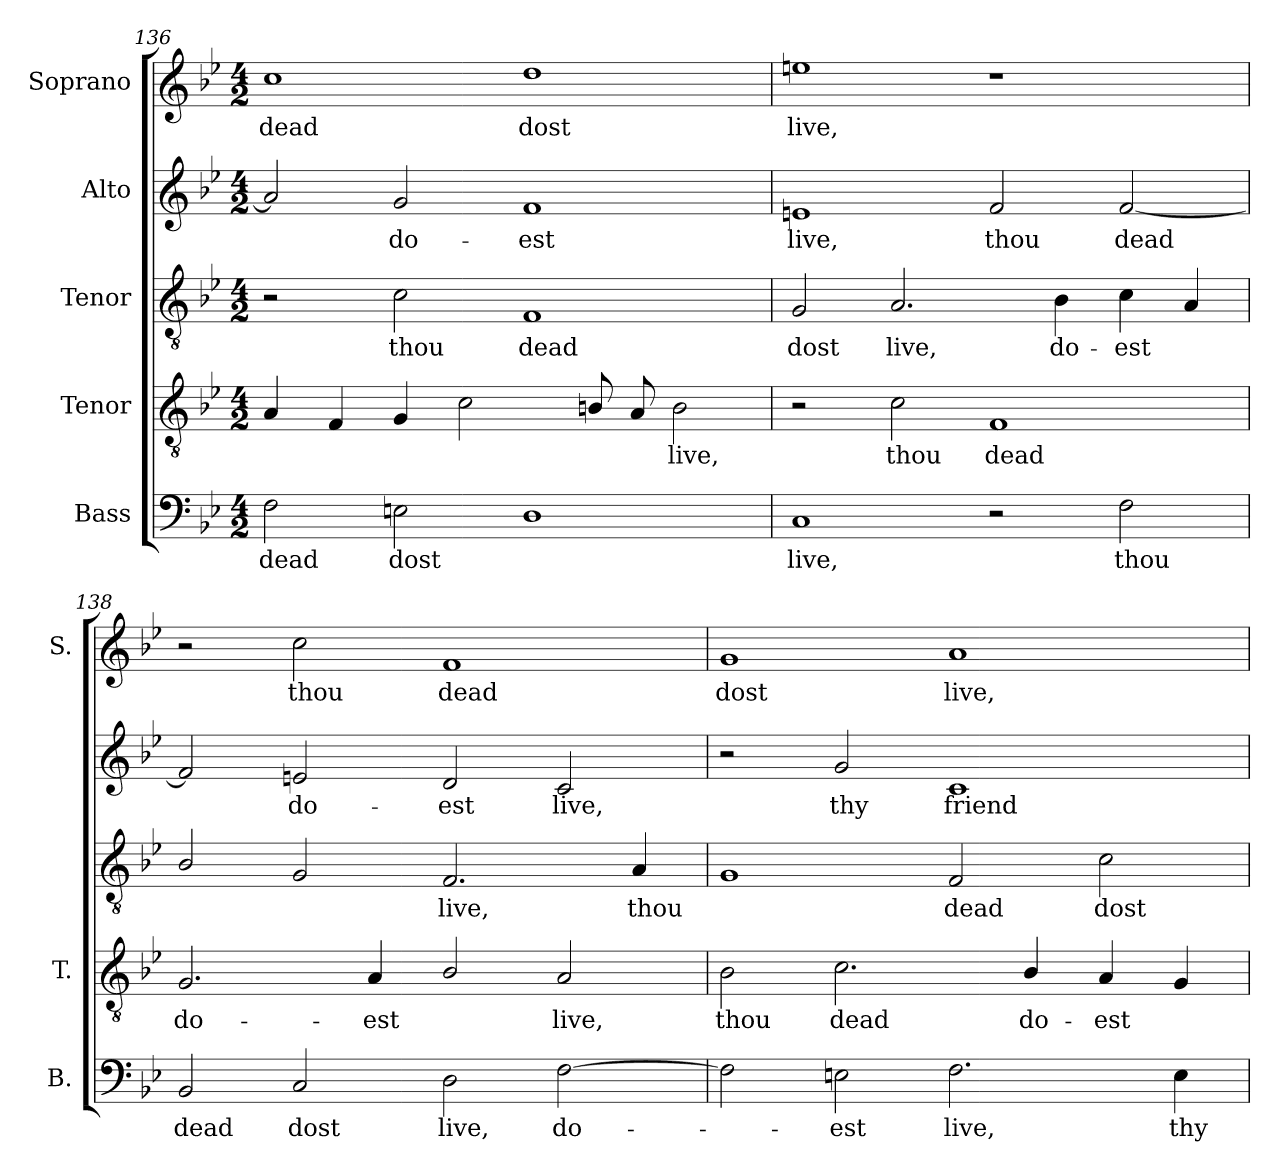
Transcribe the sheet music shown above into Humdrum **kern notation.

**kern	**text	**kern	**text	**kern	**text	**kern	**text	**kern	**text
*part5	*part5	*part4	*part4	*part3	*part3	*part2	*part2	*part1	*part1
*staff5	*staff5	*staff4	*staff4	*staff3	*staff3	*staff2	*staff2	*staff1	*staff1
*I"Bass	*	*I"Tenor	*	*I"Tenor	*	*I"Alto	*	*I"Soprano	*
*I'B.	*	*I'T.	*	*	*	*	*	*I'S.	*
*clefF4	*	*clefGv2	*	*clefGv2	*	*clefG2	*	*clefG2	*
*	*	*ITrd7c12	*	*ITrd7c12	*	*ITrd7c12	*	*	*
*k[b-e-]	*	*k[b-e-]	*	*k[b-e-]	*	*k[b-e-]	*	*k[b-e-]	*
*B-:	*	*B-:	*	*B-:	*	*B-:	*	*B-:	*
*M4/2	*	*M4/2	*	*M4/2	*	*M4/2	*	*M4/2	*
=136	=136	=136	=136	=136	=136	=136	=136	=136	=136
!	!LO:LY:b:color=#000000	!	!	!	!	!	!	!	!
!	!	!	!	!	!	!	!	!	!LO:LY:b:color=#000000
2Fi\	dead	4AAi/	.	2r	.	2Ai/]	.	1cci	dead
.	.	4FFi/	.	.	.	.	.	.	.
!	!LO:LY:b:color=#000000	!	!	!	!	!	!	!	!
!	!	!	!	!	!LO:LY:b:color=#000000	!	!	!	!
!	!	!	!	!	!	!	!LO:LY:b:color=#000000	!	!
2Eni\	dost	4GGi/	.	2Ci\	thou	2Gi/	do-	.	.
.	.	2Ci\	.	.	.	.	.	.	.
!	!	!	!	!	!LO:LY:b:color=#000000	!	!	!	!
!	!	!	!	!	!	!	!LO:LY:b:color=#000000	!	!
!	!	!	!	!	!	!	!	!	!LO:LY:b:color=#000000
1Di	.	.	.	1FFi	dead	1Fi	-est	1ddi	dost
.	.	8BBni/	.	.	.	.	.	.	.
.	.	8AAi/	.	.	.	.	.	.	.
!	!	!	!LO:LY:b:color=#000000	!	!	!	!	!	!
.	.	2BBi\	live,	.	.	.	.	.	.
=137	=137	=137	=137	=137	=137	=137	=137	=137	=137
!	!LO:LY:b:color=#000000	!	!	!	!	!	!	!	!
!	!	!	!	!	!LO:LY:b:color=#000000	!	!	!	!
!	!	!	!	!	!	!	!LO:LY:b:color=#000000	!	!
!	!	!	!	!	!	!	!	!	!LO:LY:b:color=#000000
1Ci	live,	2r	.	2GGi/	dost	1Eni	live,	1eeni	live,
!	!	!	!LO:LY:b:color=#000000	!	!	!	!	!	!
!	!	!	!	!	!LO:LY:b:color=#000000	!	!	!	!
.	.	2Ci\	thou	2.AAi/	live,	.	.	.	.
!	!	!	!LO:LY:b:color=#000000	!	!	!	!	!	!
!	!	!	!	!	!	!	!LO:LY:b:color=#000000	!	!
2r	.	1FFi	dead	.	.	2Fi/	thou	1r	.
!	!	!	!	!	!LO:LY:b:color=#000000	!	!	!	!
.	.	.	.	4BB-i\	do-	.	.	.	.
!	!LO:LY:b:color=#000000	!	!	!	!	!	!	!	!
!	!	!	!	!	!LO:LY:b:color=#000000	!	!	!	!
!	!	!	!	!	!	!	!LO:LY:b:color=#000000	!	!
2Fi\	thou	.	.	4Ci\	est	[2Fi/	dead	.	.
.	.	.	.	4AAi/	.	.	.	.	.
=138	=138	=138	=138	=138	=138	=138	=138	=138	=138
!	!LO:LY:b:color=#000000	!	!	!	!	!	!	!	!
!	!	!	!LO:LY:b:color=#000000	!	!	!	!	!	!
2BB-i/	dead	2.GGi/	do-	2BB-i/	.	2Fi/]	.	2r	.
!	!LO:LY:b:color=#000000	!	!	!	!	!	!	!	!
!	!	!	!	!	!	!	!LO:LY:b:color=#000000	!	!
!	!	!	!	!	!	!	!	!	!LO:LY:b:color=#000000
2Ci/	dost	.	.	2GGi/	.	2Eni/	do-	2cci\	thou
!	!	!	!LO:LY:b:color=#000000	!	!	!	!	!	!
.	.	4AAi/	-est	.	.	.	.	.	.
!	!LO:LY:b:color=#000000	!	!	!	!	!	!	!	!
!	!	!	!	!	!LO:LY:b:color=#000000	!	!	!	!
!	!	!	!	!	!	!	!LO:LY:b:color=#000000	!	!
!	!	!	!	!	!	!	!	!	!LO:LY:b:color=#000000
2Di\	live,	2BB-i/	.	2.FFi/	live,	2Di/	-est	1fi	dead
!	!LO:LY:b:color=#000000	!	!	!	!	!	!	!	!
!	!	!	!LO:LY:b:color=#000000	!	!	!	!	!	!
!	!	!	!	!	!	!	!LO:LY:b:color=#000000	!	!
[2Fi\	do-	2AAi/	live,	.	.	2Ci/	live,	.	.
!	!	!	!	!	!LO:LY:b:color=#000000	!	!	!	!
.	.	.	.	4AAi/	thou	.	.	.	.
!!LO:LB:g=z
=139	=139	=139	=139	=139	=139	=139	=139	=139	=139
!	!	!	!LO:LY:b:color=#000000	!	!	!	!	!	!
!	!	!	!	!	!	!	!	!	!LO:LY:b:color=#000000
2Fi\]	.	2BB-i\	thou	1GGi	.	2r	.	1gi	dost
!	!LO:LY:b:color=#000000	!	!	!	!	!	!	!	!
!	!	!	!LO:LY:b:color=#000000	!	!	!	!	!	!
!	!	!	!	!	!	!	!LO:LY:b:color=#000000	!	!
2Eni\	-est	2.Ci\	dead	.	.	2Gi/	thy	.	.
!	!LO:LY:b:color=#000000	!	!	!	!	!	!	!	!
!	!	!	!	!	!LO:LY:b:color=#000000	!	!	!	!
!	!	!	!	!	!	!	!LO:LY:b:color=#000000	!	!
!	!	!	!	!	!	!	!	!	!LO:LY:b:color=#000000
2.Fi\	live,	.	.	2FFi/	dead	1Ci	friend	1ai	live,
!	!	!	!LO:LY:b:color=#000000	!	!	!	!	!	!
.	.	4BB-i/	do-	.	.	.	.	.	.
!	!	!	!LO:LY:b:color=#000000	!	!	!	!	!	!
!	!	!	!	!	!LO:LY:b:color=#000000	!	!	!	!
.	.	4AAi/	-est	2Ci\	dost	.	.	.	.
!	!LO:LY:b:color=#000000	!	!	!	!	!	!	!	!
4Ei\	thy	4GGi/	.	.	.	.	.	.	.
=	=	=	=	=	=	=	=	=	=
*-	*-	*-	*-	*-	*-	*-	*-	*-	*-
